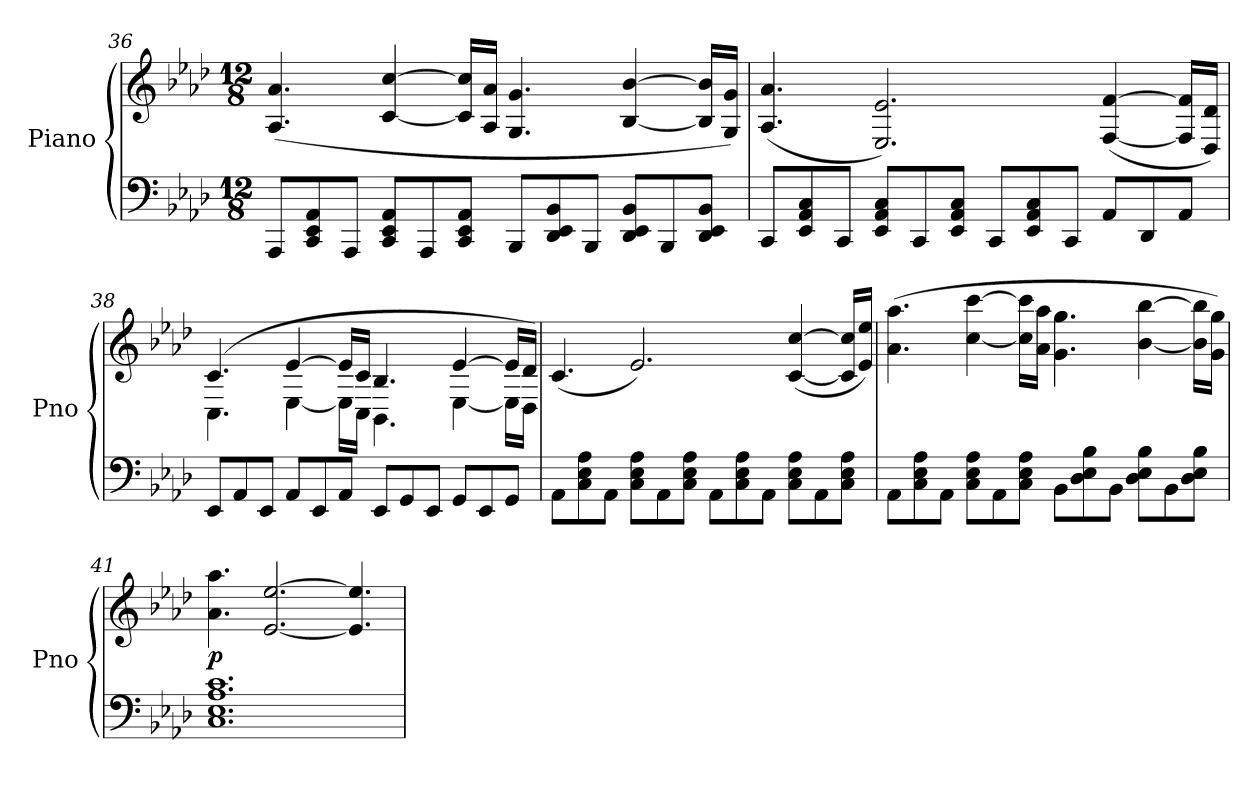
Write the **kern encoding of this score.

**kern	**kern	**dynam
*part1	*part1	*part1
*staff2	*staff1	*staff1/2
*I"Piano	*	*
*I'Pno	*	*
!!LO:LB:g=z
*clefF4	*clefG2	*
*k[b-e-a-d-]	*k[b-e-a-d-]	*
*A-:	*A-:	*
*M12/8	*M12/8	*
=36	=36	=36
8AAA-/L	(<4.A-/ 4.a-/	.
8CC/ 8EE-/ 8AA-/	.	.
8AAA-/J	.	.
8CC/ 8EE-/ 8AA-/L	[4c/ [4cc/	.
8AAA-/	.	.
8CC/ 8EE-/ 8AA-/J	16c/] 16cc/]LL	.
.	16A-/ 16a-/JJ	.
8BBB-/L	4.G/ 4.g/	.
8DD-/ 8EE-/ 8BB-/	.	.
8BBB-/J	.	.
8DD-/ 8EE-/ 8BB-/L	[4B-/ [4b-/	.
8BBB-/	.	.
8DD-/ 8EE-/ 8BB-/J	16B-/] 16b-/]LL	.
.	16G/ 16g/JJ)	.
=37	=37	=37
8CC/L	(<4.A-/ 4.a-/	.
8EE-/ 8AA-/ 8C/	.	.
8CC/J	.	.
8EE-/ 8AA-/ 8C/L	2.E-/ 2.e-/)	.
8CC/	.	.
8EE-/ 8AA-/ 8C/J	.	.
8CC/L	.	.
8EE-/ 8AA-/ 8C/	.	.
8CC/J	.	.
8AA-/L	(<[4F/ [4f/	.
8DD-/	.	.
8AA-/J	16F/] 16f/]LL	.
.	16D-/ 16d-/JJ)	.
!!LO:PB:g=z
=38	=38	=38
*	*^	*
8EE-/L	(>4.c/	4.C\	.
8AA-/	.	.	.
8EE-/J	.	.	.
8AA-/L	[4e-/	[4E-\	.
8EE-/	.	.	.
8AA-/J	16e-/LL]	16E-\LL]	.
.	16c/JJ	16C\JJ	.
8EE-/L	4.B-/	4.BB-\	.
8GG/	.	.	.
8EE-/J	.	.	.
8GG/L	[4e-/	[4E-\	.
8EE-/	.	.	.
8GG/J	16e-/LL]	16E-\LL]	.
.	16d-/JJ)	16D-\JJ	.
=39	=39	=39	=39
!	!LO:TX:a:t=cresc.	!	!
*	*v	*v	*
8AA-\L	(<4.c/	.
8C\ 8E-\ 8A-\	.	.
8AA-\J	.	.
8C\ 8E-\ 8A-\L	2.e-/)	.
8AA-\	.	.
8C\ 8E-\ 8A-\J	.	.
8AA-\L	.	.
8C\ 8E-\ 8A-\	.	.
8AA-\J	.	.
8C\ 8E-\ 8A-\L	(<[4c/ [4cc/	.
8AA-\	.	.
8C\ 8E-\ 8A-\J	16c/] 16cc/]LL	.
.	16e-/ 16ee-/JJ)	.
!!LO:LB:g=z
=40	=40	=40
8AA-\L	(>4.a-\ 4.aa-\	.
8C\ 8E-\ 8A-\	.	.
8AA-\J	.	.
8C\ 8E-\ 8A-\L	[4cc\ [4ccc\	.
8AA-\	.	.
8C\ 8E-\ 8A-\J	16cc\] 16ccc\]LL	.
.	16a-\ 16aa-\JJ	.
8BB-\L	4.g\ 4.gg\	.
8D-\ 8E-\ 8B-\	.	.
8BB-\J	.	.
8D-\ 8E-\ 8B-\L	[4b-\ [4bb-\	.
8BB-\	.	.
8D-\ 8E-\ 8B-\J	16b-\] 16bb-\]LL	.
.	16g\ 16gg\JJ)	.
=41	=41	=41
!	!	!LO:DY:b
1.C 1.E- 1.A- 1.c	4.a-\ 4.aa-\	p
.	[2.e-/ [2.ee-/	.
.	4.e-/] 4.ee-/]	.
=	=	=
*-	*-	*-
